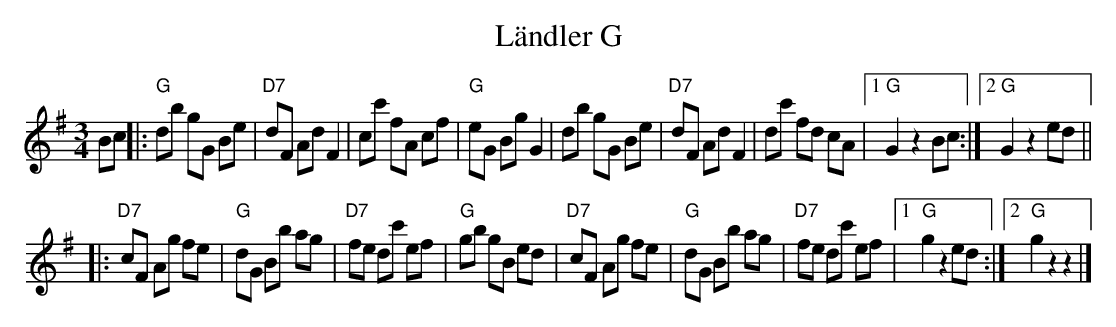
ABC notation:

X:1
T: Ländler G
M:3/4
L:1/8
K:G
Bc |: "G"db gG Be | "D7"dF Ad F2 | cc' fA cf | "G"eG Bg G2 |\
         db gG Be | "D7"dF Ad F2 | dc' fd cA |1 "G"G2z2Bc :|2 "G"G2z2ed ||
|: "D7"cF Ag fe | "G"dG Bb ag | "D7"fe dc' ef | "G"gb gB ed |\
 "D7"cF Ag fe | "G"dG Bb ag | "D7"fe dc' ef |1 "G"g2z2ed :|2 "G"g2z2z2 |]
